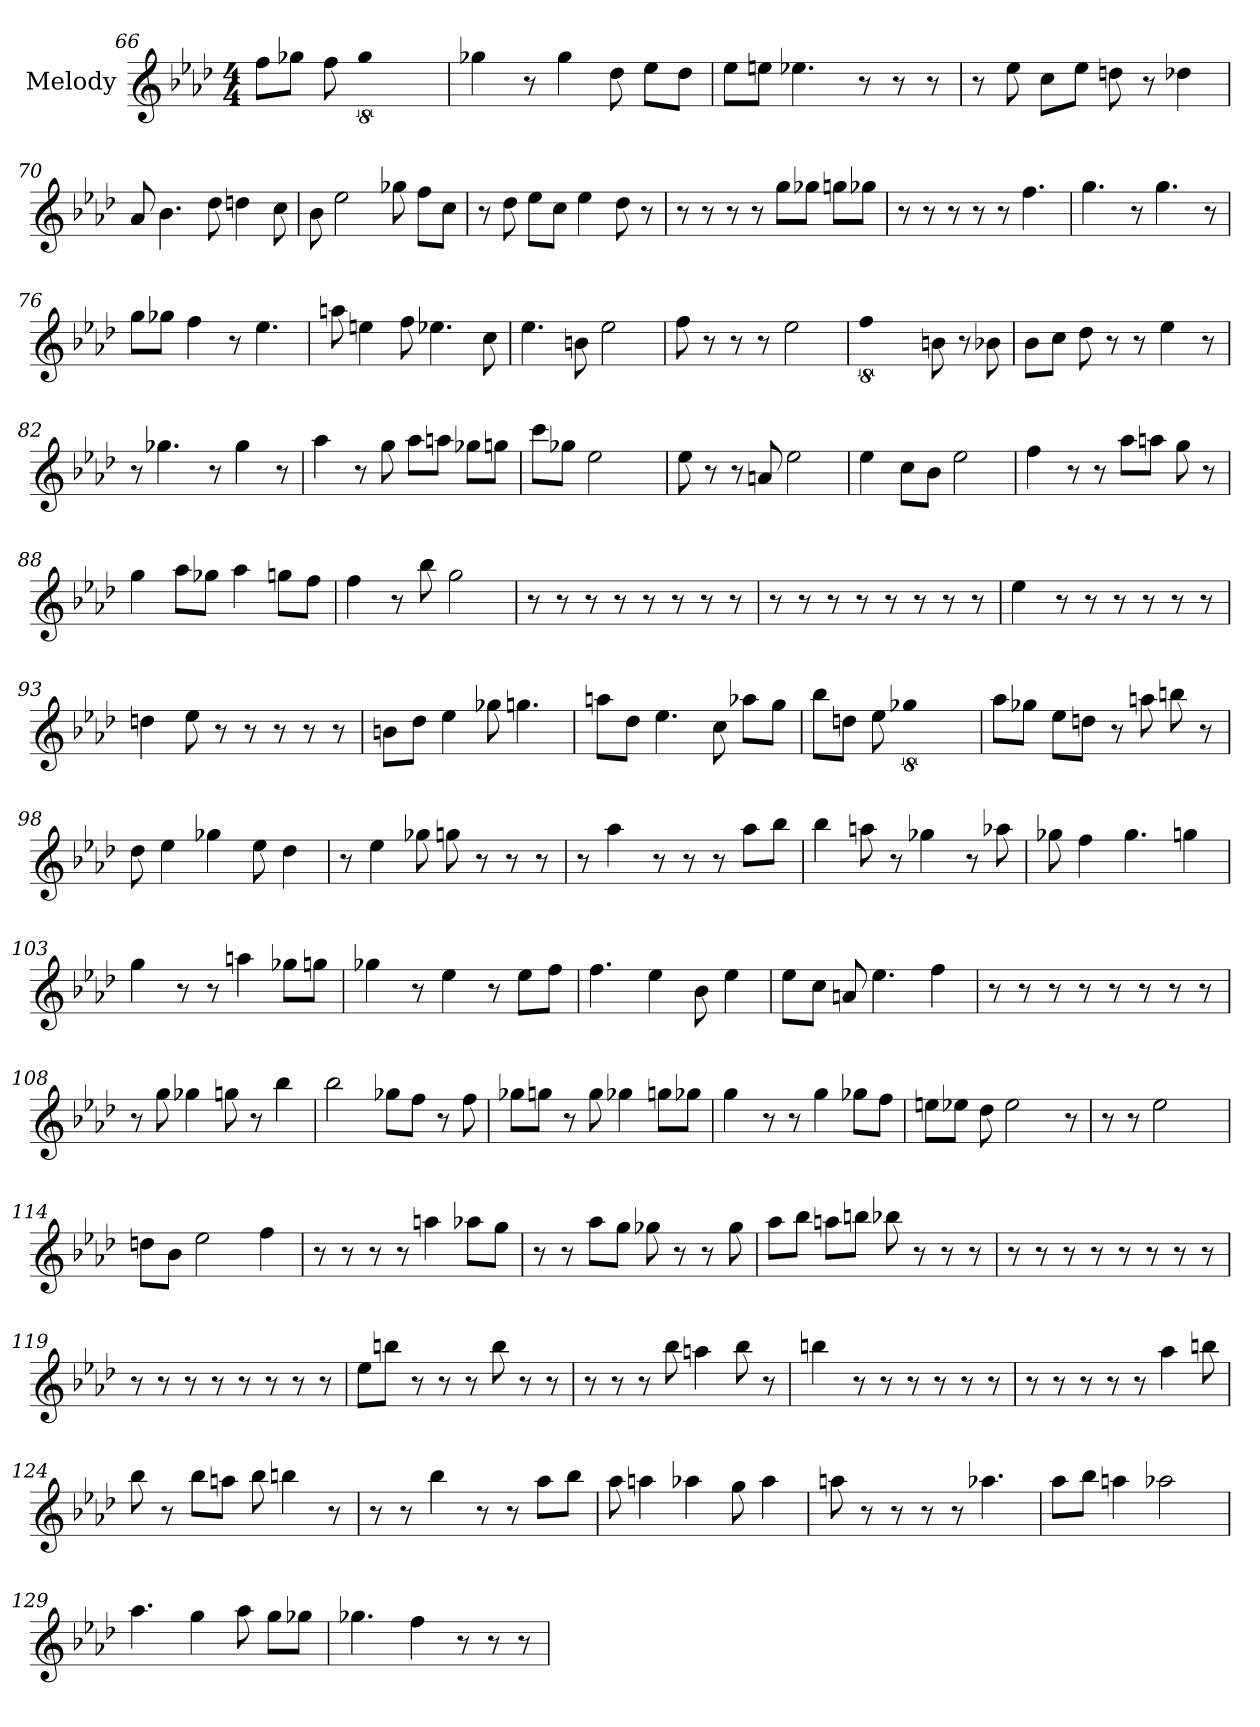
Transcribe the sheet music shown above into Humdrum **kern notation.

**kern
*part1
*staff1
*I"Melody
*clefG2
*k[b-e-a-d-]
*A-:
*M4/4
=66
8ff\L
8gg-\J
8ff
!LO:N:vis=2
8%5gg-
=67
4gg-
8r
4gg-
8dd-
8ee-\L
8dd-\J
=68
8ee-\L
8ee\J
4.ee-
8r
8r
8r
=69
8r
8ee-
8cc\L
8ee-\J
8dd
8r
4dd-
=70
8a-
4.b-
8dd-
4dd
8cc
=71
8b-
2ee-
8gg-
8ff\L
8cc\J
=72
8r
8dd-
8ee-\L
8cc\J
4ee-
8dd-
8r
=73
8r
8r
8r
8r
8gg\L
8gg-\J
8gg\L
8gg-\J
=74
8r
8r
8r
8r
8r
4.ff
=75
4.gg
8r
4.gg
8r
=76
8gg\L
8gg-\J
4ff
8r
4.ee-
=77
8aa
4ee
8ff
4.ee-
8cc
=78
4.ee-
8b
2ee-
=79
8ff
8r
8r
8r
2ee-
=80
!LO:N:vis=2
8%5ff
8b
8r
8b-
=81
8b-\L
8cc\J
8dd-
8r
8r
4ee-
8r
=82
8r
4.gg-
8r
4gg-
8r
=83
4aa-
8r
8gg
8aa-\L
8aa\J
8gg-\L
8gg\J
=84
8ccc\L
8gg-\J
!LO:N:vis=2
2.ee-
=85
8ee-
8r
8r
8a
2ee-
=86
4ee-
8cc\L
8b-\J
2ee-
=87
4ff
8r
8r
8aa-\L
8aa\J
8gg
8r
=88
4gg
8aa-\L
8gg-\J
4aa-
8gg\L
8ff\J
=89
4ff
8r
8bb-
2gg
=90
8r
8r
8r
8r
8r
8r
8r
8r
=91
8r
8r
8r
8r
8r
8r
8r
8r
=92
4ee-
8r
8r
8r
8r
8r
8r
=93
4dd
8ee-
8r
8r
8r
8r
8r
=94
8b\L
8dd-\J
4ee-
8gg-
4.gg
=95
8aa\L
8dd-\J
4.ee-
8cc
8aa-\L
8gg\J
=96
8bb-\L
8dd\J
8ee-
!LO:N:vis=2
8%5gg-
=97
8aa-\L
8gg-\J
8ee-\L
8dd\J
8r
8aa
8bb
8r
=98
8dd-
4ee-
4gg-
8ee-
4dd-
=99
8r
4ee-
8gg-
8gg
8r
8r
8r
=100
8r
4aa-
8r
8r
8r
8aa-\L
8bb-\J
=101
4bb-
8aa
8r
4gg-
8r
8aa-
=102
8gg-
4ff
4.gg-
4gg
=103
4gg
8r
8r
4aa
8gg-\L
8gg\J
=104
4gg-
8r
4ee-
8r
8ee-\L
8ff\J
=105
4.ff
4ee-
8b-
4ee-
=106
8ee-\L
8cc\J
8a
4.ee-
4ff
=107
8r
8r
8r
8r
8r
8r
8r
8r
=108
8r
8gg
4gg-
8gg
8r
4bb-
=109
2bb-
8gg-\L
8ff\J
8r
8ff
=110
8gg-\L
8gg\J
8r
8gg
4gg-
8gg\L
8gg-\J
=111
4gg
8r
8r
4gg
8gg-\L
8ff\J
=112
8ee\L
8ee-\J
8dd-
2ee-
8r
=113
8r
8r
!LO:N:vis=2
2.ee-
=114
8dd\L
8b-\J
2ee-
4ff
=115
8r
8r
8r
8r
4aa
8aa-\L
8gg\J
=116
8r
8r
8aa-\L
8gg\J
8gg-
8r
8r
8gg-
=117
8aa-\L
8bb-\J
8aa\L
8bb\J
8bb-
8r
8r
8r
=118
8r
8r
8r
8r
8r
8r
8r
8r
=119
8r
8r
8r
8r
8r
8r
8r
8r
=120
8ee-\L
8bb\J
8r
8r
8r
8bb
8r
8r
=121
8r
8r
8r
8bb-
4aa
8bb-
8r
=122
4bb
8r
8r
8r
8r
8r
8r
=123
8r
8r
8r
8r
8r
4aa-
8bb
=124
8bb-
8r
8bb-\L
8aa\J
8bb-
4bb
8r
=125
8r
8r
4bb-
8r
8r
8aa-\L
8bb-\J
=126
8aa-
4aa
4aa-
8gg
4aa-
=127
8aa
8r
8r
8r
8r
4.aa-
=128
8aa-\L
8bb-\J
4aa
2aa-
=129
4.aa-
4gg
8aa-
8gg\L
8gg-\J
=130
4.gg-
4ff
8r
8r
8r
=
*-
